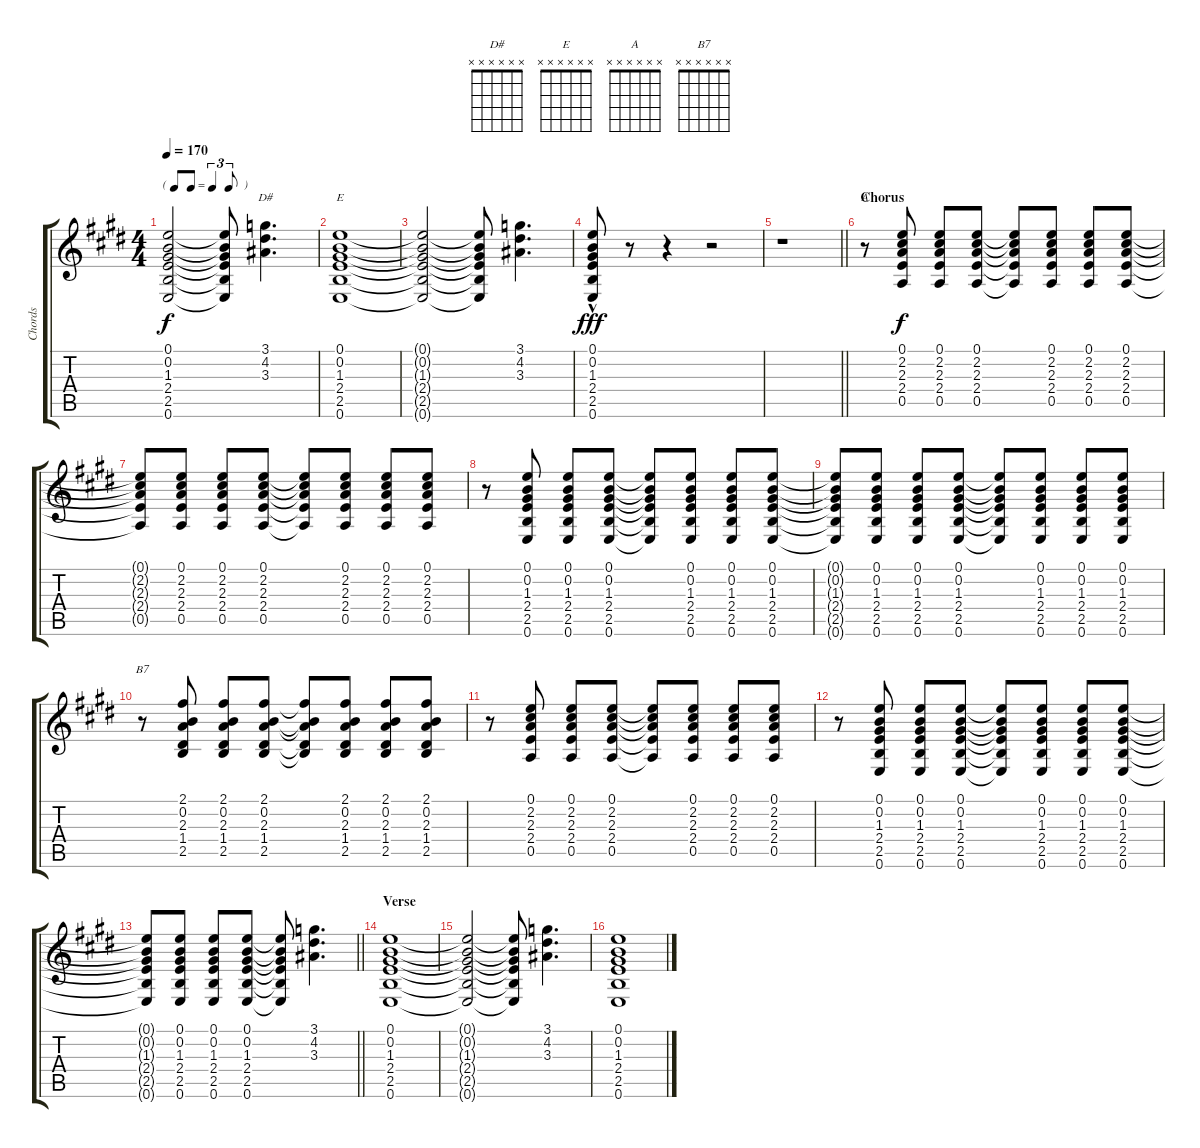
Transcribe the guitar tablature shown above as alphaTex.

\track ("Chords" "Chords") {instrument acousticguitarsteel}
\staff {score tabs}
\tuning (E4 B3 G3 D3 A2 E2) {hide}
\chord ("D#" x x x x x x)
\chord ("E" x x x x x x)
\chord ("A" x x x x x x)
\chord ("B7" x x x x x x)
\ts (4 4)
\tf triplet8th
\tempo 170
\clef g2
\ks e
(0.1{t} 0.2{t} 1.3{t} 2.4{t} 2.5{t} 0.6{t}).2{dy f} (0.1{t} 0.2{t} 1.3{t} 2.4{t} 2.5{t} 0.6{t}).8 (3.1 4.2 3.3).4{d ch "D#"} |
(0.1 0.2 1.3 2.4 2.5 0.6).1{ch "E"} |
(0.1{t} 0.2{t} 1.3{t} 2.4{t} 2.5{t} 0.6{t}).2 (0.1{t} 0.2{t} 1.3{t} 2.4{t} 2.5{t} 0.6{t}).8 (3.1 4.2 3.3).4{d} |
(0.1{hac} 0.2{hac} 1.3{hac} 2.4{hac} 2.5{hac} 0.6{hac}).8{dy fff} r.8 r.4 r.2 |
\barLineRight lightlight
r.1 |
\section ("" "Chorus")
r.8{ch "A"} (0.1 2.2 2.3 2.4 0.5).8{dy f} (0.1 2.2 2.3 2.4 0.5).8 (0.1 2.2 2.3 2.4 0.5).8 (0.1{t} 2.2{t} 2.3{t} 2.4{t} 0.5{t}).8 (0.1 2.2 2.3 2.4 0.5).8 (0.1 2.2 2.3 2.4 0.5).8 (0.1 2.2 2.3 2.4 0.5).8 |
(0.1{t} 2.2{t} 2.3{t} 2.4{t} 0.5{t}).8 (0.1 2.2 2.3 2.4 0.5).8 (0.1 2.2 2.3 2.4 0.5).8 (0.1 2.2 2.3 2.4 0.5).8 (0.1{t} 2.2{t} 2.3{t} 2.4{t} 0.5{t}).8 (0.1 2.2 2.3 2.4 0.5).8 (0.1 2.2 2.3 2.4 0.5).8 (0.1 2.2 2.3 2.4 0.5).8 |
r.8 (0.1 0.2 1.3 2.4 2.5 0.6).8 (0.1 0.2 1.3 2.4 2.5 0.6).8 (0.1 0.2 1.3 2.4 2.5 0.6).8 (0.1{t} 0.2{t} 1.3{t} 2.4{t} 2.5{t} 0.6{t}).8 (0.1 0.2 1.3 2.4 2.5 0.6).8 (0.1 0.2 1.3 2.4 2.5 0.6).8 (0.1 0.2 1.3 2.4 2.5 0.6).8 |
(0.1{t} 0.2{t} 1.3{t} 2.4{t} 2.5{t} 0.6{t}).8 (0.1 0.2 1.3 2.4 2.5 0.6).8 (0.1 0.2 1.3 2.4 2.5 0.6).8 (0.1 0.2 1.3 2.4 2.5 0.6).8 (0.1{t} 0.2{t} 1.3{t} 2.4{t} 2.5{t} 0.6{t}).8 (0.1 0.2 1.3 2.4 2.5 0.6).8 (0.1 0.2 1.3 2.4 2.5 0.6).8 (0.1 0.2 1.3 2.4 2.5 0.6).8 |
r.8{ch "B7"} (2.1 0.2 2.3 1.4 2.5).8 (2.1 0.2 2.3 1.4 2.5).8 (2.1 0.2 2.3 1.4 2.5).8 (2.1{t} 0.2{t} 2.3{t} 1.4{t} 2.5{t}).8 (2.1 0.2 2.3 1.4 2.5).8 (2.1 0.2 2.3 1.4 2.5).8 (2.1 0.2 2.3 1.4 2.5).8 |
r.8 (0.1 2.2 2.3 2.4 0.5).8 (0.1 2.2 2.3 2.4 0.5).8 (0.1 2.2 2.3 2.4 0.5).8 (0.1{t} 2.2{t} 2.3{t} 2.4{t} 0.5{t}).8 (0.1 2.2 2.3 2.4 0.5).8 (0.1 2.2 2.3 2.4 0.5).8 (0.1 2.2 2.3 2.4 0.5).8 |
r.8 (0.1 0.2 1.3 2.4 2.5 0.6).8 (0.1 0.2 1.3 2.4 2.5 0.6).8 (0.1 0.2 1.3 2.4 2.5 0.6).8 (0.1{t} 0.2{t} 1.3{t} 2.4{t} 2.5{t} 0.6{t}).8 (0.1 0.2 1.3 2.4 2.5 0.6).8 (0.1 0.2 1.3 2.4 2.5 0.6).8 (0.1 0.2 1.3 2.4 2.5 0.6).8 |
\barLineRight lightlight
(0.1{t} 0.2{t} 1.3{t} 2.4{t} 2.5{t} 0.6{t}).8 (0.1 0.2 1.3 2.4 2.5 0.6).8 (0.1 0.2 1.3 2.4 2.5 0.6).8 (0.1 0.2 1.3 2.4 2.5 0.6).8 (0.1{t} 0.2{t} 1.3{t} 2.4{t} 2.5{t} 0.6{t}).8 (3.1 4.2 3.3).4{d} |
\section ("" "Verse")
(0.1 0.2 1.3 2.4 2.5 0.6).1 |
(0.1{t} 0.2{t} 1.3{t} 2.4{t} 2.5{t} 0.6{t}).2 (0.1{t} 0.2{t} 1.3{t} 2.4{t} 2.5{t} 0.6{t}).8 (3.1 4.2 3.3).4{d} |
(0.1 0.2 1.3 2.4 2.5 0.6).1
